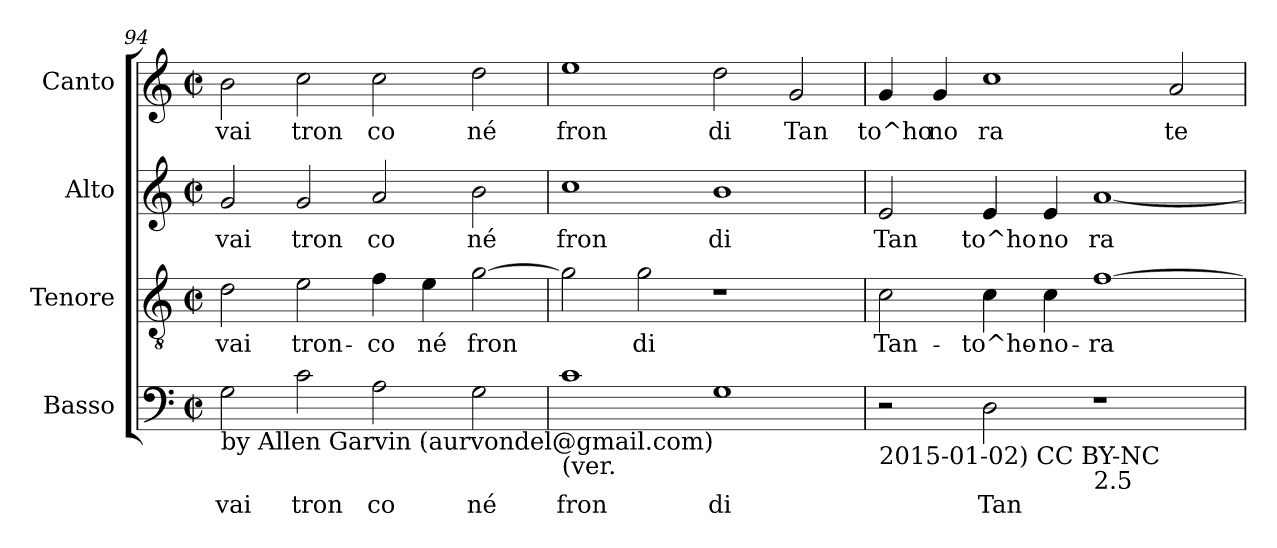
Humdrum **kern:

**kern	**text	**kern	**text	**kern	**text	**kern	**text
*part4	*part4	*part3	*part3	*part2	*part2	*part1	*part1
*staff4	*staff4	*staff3	*staff3	*staff2	*staff2	*staff1	*staff1
*I"Basso	*	*I"Tenore	*	*I"Alto	*	*I"Canto	*
*I'Basso	*	*I'Tenore	*	*I'Alto	*	*I'Canto	*
*clefF4	*	*clefGv2	*	*clefG2	*	*clefG2	*
*k[]	*	*k[]	*	*k[]	*	*k[]	*
*C:	*	*C:	*	*C:	*	*C:	*
*M2/2	*	*M2/2	*	*M2/2	*	*M2/2	*
*met(c|)	*	*met(c|)	*	*met(c|)	*	*met(c|)	*
=94	=94	=94	=94	=94	=94	=94	=94
!LO:TX:b:t=by Allen Garvin (aurvondel@gmail.com)	!	!	!	!	!	!	!
!	!LO:LY:b:cj	!	!LO:LY:b:cj	!	!LO:LY:b:cj	!	!LO:LY:b:cj
2G\	vai	2d\	-vai	2g/	vai	2b\	vai
!	!LO:LY:b:cj	!	!LO:LY:b:cj	!	!LO:LY:b:cj	!	!LO:LY:b:cj
2c\	tron	2e\	tron-	2g/	tron	2cc\	tron
!	!LO:LY:b:cj	!	!LO:LY:b:cj	!	!LO:LY:b:cj	!	!LO:LY:b:cj
2A\	co	4f\	-co	2a/	co	2cc\	co
!	!	!	!LO:LY:b:cj	!	!	!	!
.	.	4e\	né	.	.	.	.
!	!LO:LY:b:cj	!	!LO:LY:b:cj	!	!LO:LY:b:cj	!	!LO:LY:b:cj
2G\	né	[>2g\	fron-	2b\	né	2dd\	né
=95	=95	=95	=95	=95	=95	=95	=95
!LO:TX:b:t=(ver.	!	!	!	!	!	!	!
!	!LO:LY:b:cj	!	!LO:LY:b:cj	!	!LO:LY:b:cj	!	!LO:LY:a:cj
1c	fron	2g\]	--	1cc	fron	1ee	fron
!	!	!	!LO:LY:b:cj	!	!	!	!
.	.	2g\	-di	.	.	.	.
!	!LO:LY:b:cj	!	!	!	!LO:LY:b:cj	!	!LO:LY:a:cj
1G	di	1r	.	1b	di	2dd\	di
!	!	!	!	!	!	!	!LO:LY:a:cj
.	.	.	.	.	.	2g/	Tan
=96	=96	=96	=96	=96	=96	=96	=96
!LO:TX:b:t=2015-01-02) CC BY-NC	!	!	!	!	!	!	!
!	!	!	!LO:LY:b:cj	!	!LO:LY:b:cj	!	!LO:LY:a:cj
2r	.	2c\	Tan-	2e/	Tan	4g/	to^ho
!	!	!	!	!	!	!	!LO:LY:a:cj
.	.	.	.	.	.	4g/	no
!	!LO:LY:b:cj	!	!LO:LY:b:cj	!	!LO:LY:b:cj	!	!LO:LY:a:cj
2D\	Tan	4c\	-to^ho-	4e/	to^ho	1cc	ra
!	!	!	!LO:LY:b:cj	!	!LO:LY:b:cj	!	!
.	.	4c\	-no-	4e/	no	.	.
!LO:TX:b:t=2.5	!	!	!	!	!	!	!
!	!	!	!LO:LY:b:cj	!	!LO:LY:b:cj	!	!
1r	.	[>1f	-ra-	[>1a	ra	.	.
!	!	!	!	!	!	!	!LO:LY:a:cj
.	.	.	.	.	.	2a/	te
=	=	=	=	=	=	=	=
*-	*-	*-	*-	*-	*-	*-	*-
